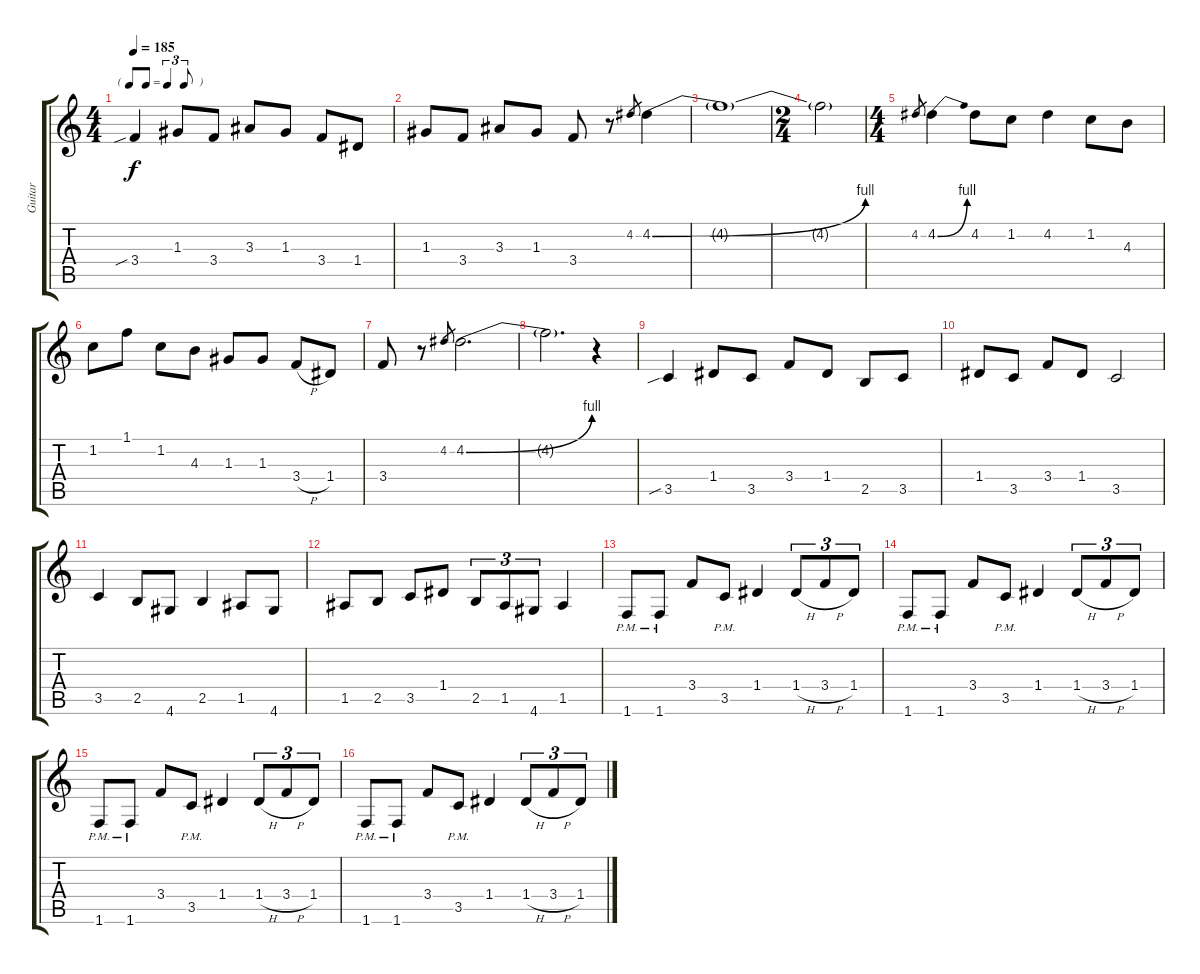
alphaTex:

\track ("Guitar" "Guitar") {instrument overdrivenguitar}
\staff {score tabs}
\tuning (E4 B3 G3 D3 A2 E2) {hide}
\ts (4 4)
\tf triplet8th
\tempo 185
\clef g2
\ks c
3.4{sib}.4{dy f} 1.3.8 3.4.8 3.3.8 1.3.8 3.4.8 1.4.8 |
1.3.8 3.4.8 3.3.8 1.3.8 3.4.8 r.8 4.2.8{gr} 4.2{be (bend 0 0 60 4)}.4 |
4.2{t}.1 |
\ts (2 4)
4.2{t}.2 |
\ts (4 4)
4.2.8{gr} 4.2{be (bend 0 0 60 4)}.4 4.2.8 1.2.8 4.2.4 1.2.8 4.3.8 |
1.2.8 1.1.8 1.2.8 4.3.8 1.3.8 1.3.8 3.4{h}.8 1.4.8 |
3.4.8 r.8 4.2.8{gr} 4.2{be (bend 0 0 60 4)}.2{d} |
4.2{t}.2{d} r.4 |
3.5{sib}.4 1.4.8 3.5.8 3.4.8 1.4.8 2.5.8 3.5.8 |
1.4.8 3.5.8 3.4.8 1.4.8 3.5.2 |
3.5.4 2.5.8 4.6.8 2.5.4 1.5.8 4.6.8 |
1.5.8 2.5.8 3.5.8 1.4.8 2.5.8{tu (3 2)} 1.5.8{tu (3 2)} 4.6.8{tu (3 2)} 1.5.4 |
1.6{pm}.8{volume 10} 1.6{pm}.8 3.4.8 3.5{pm}.8 1.4.4 1.4{h}.8{tu (3 2)} 3.4{h}.8{tu (3 2)} 1.4.8{tu (3 2)} |
1.6{pm}.8 1.6{pm}.8 3.4.8 3.5{pm}.8 1.4.4 1.4{h}.8{tu (3 2)} 3.4{h}.8{tu (3 2)} 1.4.8{tu (3 2)} |
1.6{pm}.8 1.6{pm}.8 3.4.8 3.5{pm}.8 1.4.4 1.4{h}.8{tu (3 2)} 3.4{h}.8{tu (3 2)} 1.4.8{tu (3 2)} |
1.6{pm}.8 1.6{pm}.8 3.4.8 3.5{pm}.8 1.4.4 1.4{h}.8{tu (3 2)} 3.4{h}.8{tu (3 2)} 1.4.8{tu (3 2)}
